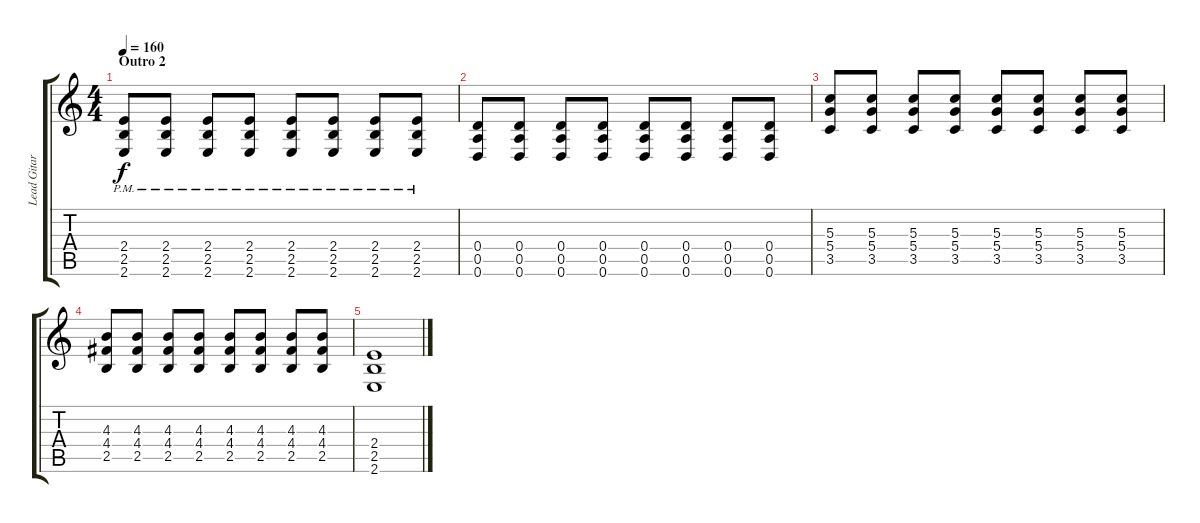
\track ("Lead Gitarr" "Lead Gitar") {instrument distortionguitar}
\staff {score tabs}
\tuning (E4 B3 G3 D3 A2 D2) {hide}
\ts (4 4)
\section ("" "Outro 2")
\tempo 160
\clef g2
\ks c
(2.4{pm} 2.5{pm} 2.6{pm}).8{dy f} (2.4{pm} 2.5{pm} 2.6{pm}).8 (2.4{pm} 2.5{pm} 2.6{pm}).8 (2.4{pm} 2.5{pm} 2.6{pm}).8 (2.4{pm} 2.5{pm} 2.6{pm}).8 (2.4{pm} 2.5{pm} 2.6{pm}).8 (2.4{pm} 2.5{pm} 2.6{pm}).8 (2.4{pm} 2.5{pm} 2.6{pm}).8 |
(0.4 0.5 0.6).8 (0.4 0.5 0.6).8 (0.4 0.5 0.6).8 (0.4 0.5 0.6).8 (0.4 0.5 0.6).8 (0.4 0.5 0.6).8 (0.4 0.5 0.6).8 (0.4 0.5 0.6).8 |
(5.3 5.4 3.5).8 (5.3 5.4 3.5).8 (5.3 5.4 3.5).8 (5.3 5.4 3.5).8 (5.3 5.4 3.5).8 (5.3 5.4 3.5).8 (5.3 5.4 3.5).8 (5.3 5.4 3.5).8 |
(4.3 4.4 2.5).8 (4.3 4.4 2.5).8 (4.3 4.4 2.5).8 (4.3 4.4 2.5).8 (4.3 4.4 2.5).8 (4.3 4.4 2.5).8 (4.3 4.4 2.5).8 (4.3 4.4 2.5).8 |
(2.4 2.5 2.6).1
